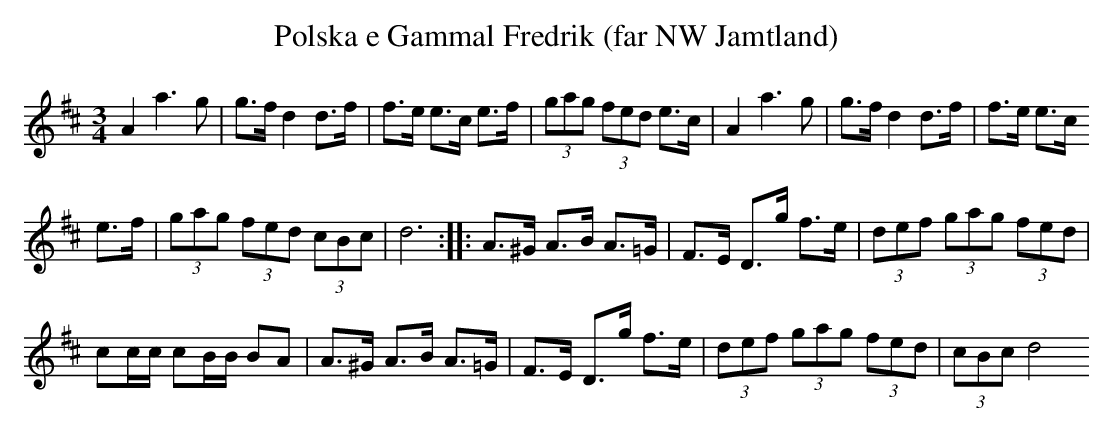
X:1
T:Polska e Gammal Fredrik (far NW Jamtland)
L:1/8
M:3/4
K:D major
A2 a3g|g>f d2 d>f|f>e e>c e>f|(3gag (3fed e>c|A2 a3g|g>f d2 d>f|f>e e>c
e>f|(3gag (3fed (3cBc| d6:|:A>^G A>B A>=G|F>E D>g f>e|(3def (3gag (3fed|
cc/2c/2 cB/2B/2 BA| A>^G A>B A>=G|F>E D>g f>e|(3def (3gag (3fed|(3cBc d4
:|
